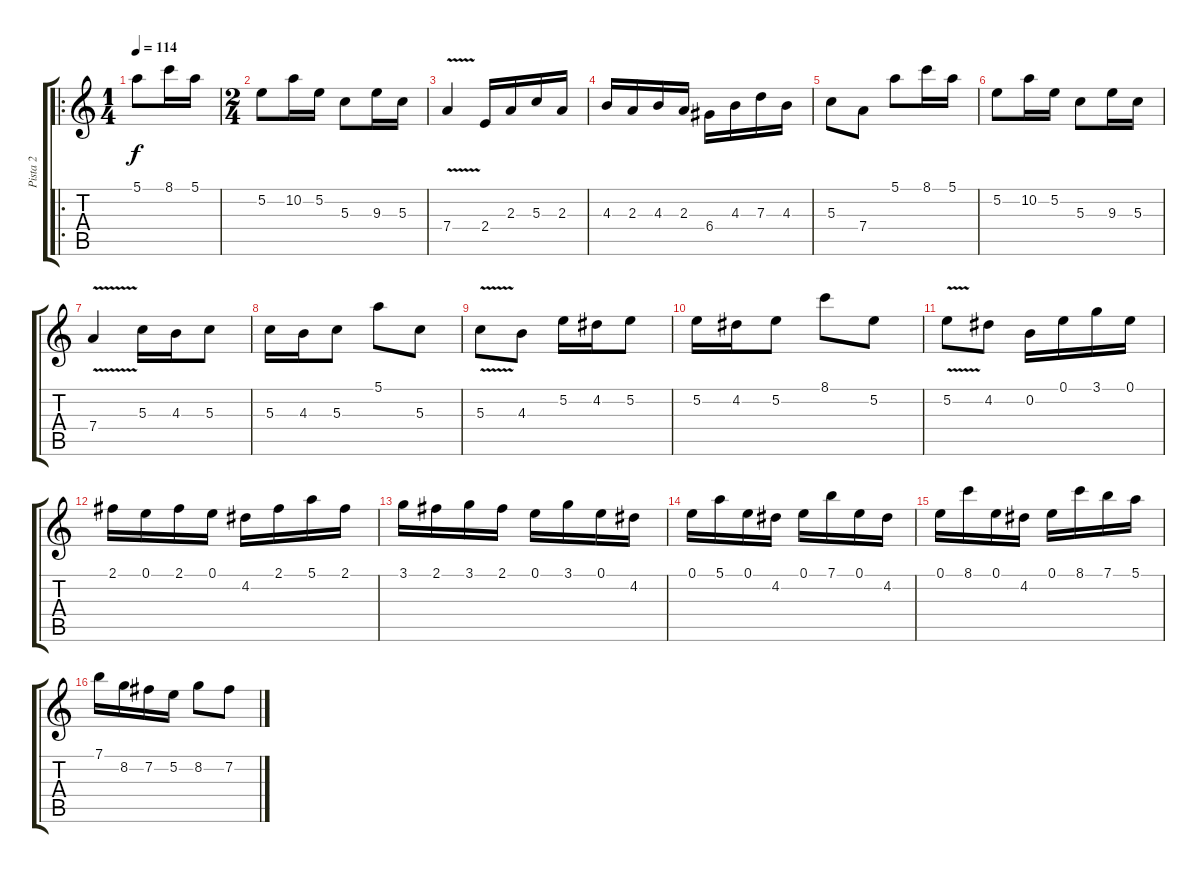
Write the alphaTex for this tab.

\track ("Pista 2" "Pista 2") {instrument overdrivenguitar}
\staff {score tabs}
\tuning (E4 B3 G3 D3 A2 E2) {hide}
\ro
\ts (1 4)
\tempo 114
\clef g2
\ks c
5.1.8{dy f instrument overdrivenguitar} 8.1.16 5.1.16 |
\ts (2 4)
5.2.8 10.2.16 5.2.16 5.3.8 9.3.16 5.3.16 |
7.4{v}.4 2.4.16 2.3.16 5.3.16 2.3.16 |
4.3.16 2.3.16 4.3.16 2.3.16 6.4.16 4.3.16 7.3.16 4.3.16 |
5.3.8 7.4.8 5.1.8 8.1.16 5.1.16 |
5.2.8 10.2.16 5.2.16 5.3.8 9.3.16 5.3.16 |
7.4{v}.4 5.3.16 4.3.16 5.3.8 |
5.3.16 4.3.16 5.3.8 5.1.8 5.3.8 |
5.3{v}.8 4.3.8 5.2.16 4.2.16 5.2.8 |
5.2.16 4.2.16 5.2.8 8.1.8 5.2.8 |
5.2{v}.8 4.2.8 0.2.16 0.1.16 3.1.16 0.1.16 |
2.1.16 0.1.16 2.1.16 0.1.16 4.2.16 2.1.16 5.1.16 2.1.16 |
3.1.16 2.1.16 3.1.16 2.1.16 0.1.16 3.1.16 0.1.16 4.2.16 |
0.1.16 5.1.16 0.1.16 4.2.16 0.1.16 7.1.16 0.1.16 4.2.16 |
0.1.16 8.1.16 0.1.16 4.2.16 0.1.16 8.1.16 7.1.16 5.1.16 |
7.1.16 8.2.16 7.2.16 5.2.16 8.2.8 7.2.8
